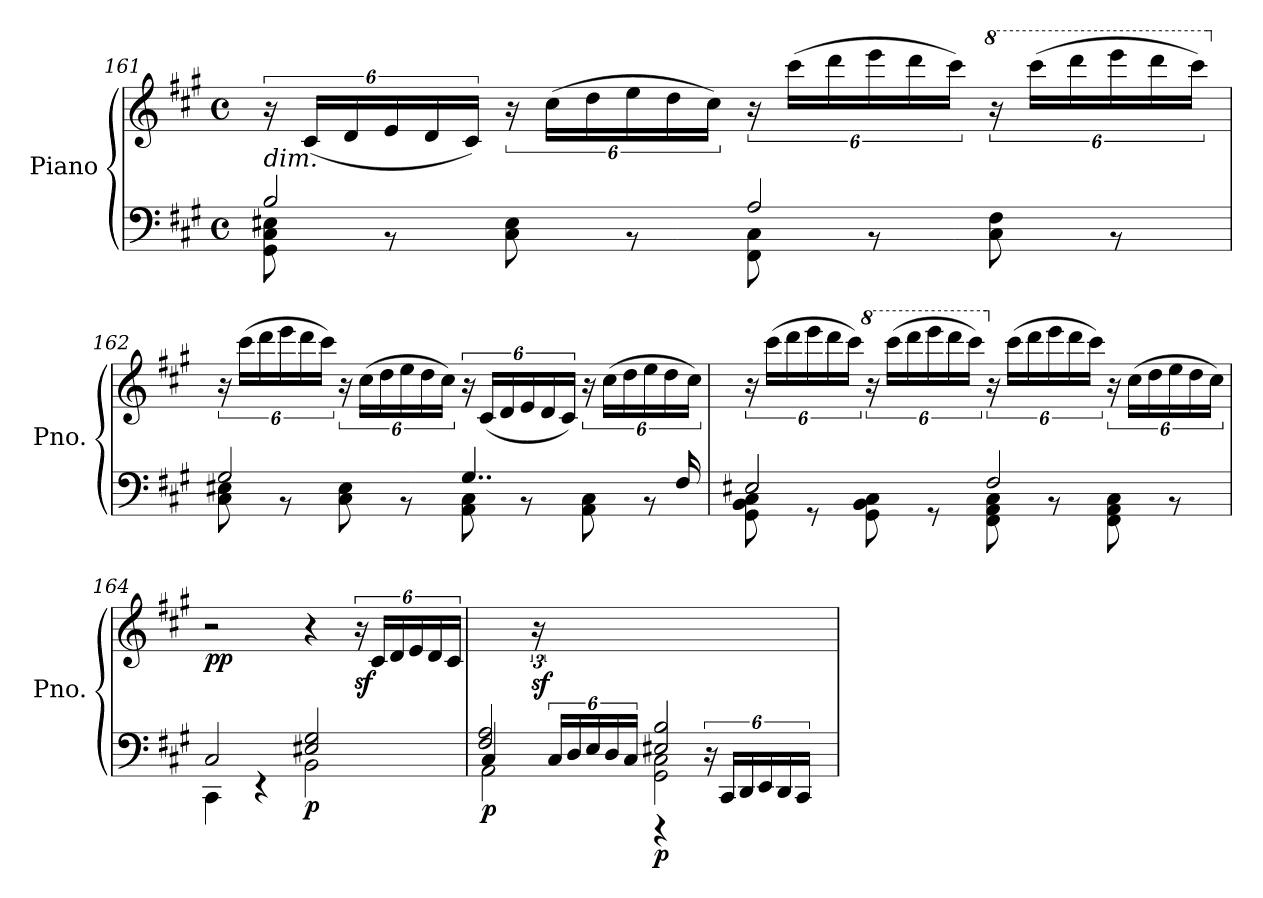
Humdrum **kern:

**kern	**kern	**dynam
*part1	*part1	*part1
*staff2	*staff1	*staff1/2
*I"Piano	*	*
*I'Pno.	*	*
!!LO:PB:g=z
*clefF4	*clefG2	*
*k[f#c#g#]	*k[f#c#g#]	*
*M4/4	*M4/4	*
*met(c)	*met(c)	*
=161	=161	=161
*^	*	*
!	!	!LO:TX:b:i:t=dim.	!
2B/	8GG#\ 8C#\ 8E#X\	24r	.
.	.	(<24c#/LL	.
.	.	24d/	.
.	8r	24e/	.
.	.	24d/	.
.	.	24c#/JJ)	.
.	8C#\ 8E#\	24r	.
.	.	(>24cc#\LL	.
.	.	24dd\	.
.	8r	24ee\	.
.	.	24dd\	.
.	.	24cc#\JJ)	.
2A/	8FF#\ 8C#\	24r	.
.	.	(>24ccc#\LL	.
.	.	24ddd\	.
.	8r	24eee\	.
.	.	24ddd\	.
.	.	24ccc#\JJ)	.
*	*	*8va	*
.	8C#\ 8F#\	24r	.
.	.	(>24cccc#\LL	.
.	.	24dddd\	.
.	8r	24eeee\	.
.	.	24dddd\	.
.	.	24cccc#\JJ)	.
=162	=162	=162	=162
*	*	*X8va	*
2G#/	8C#\ 8E#X\	24r	.
.	.	(>24ccc#\LL	.
.	.	24ddd\	.
.	8r	24eee\	.
.	.	24ddd\	.
.	.	24ccc#\JJ)	.
.	8C#\ 8E#\	24r	.
.	.	(>24cc#\LL	.
.	.	24dd\	.
.	8r	24ee\	.
.	.	24dd\	.
.	.	24cc#\JJ)	.
4..G#/	8AA\ 8C#\	24r	.
.	.	(<24c#/LL	.
.	.	24d/	.
.	8r	24e/	.
.	.	24d/	.
.	.	24c#/JJ)	.
.	8AA\ 8C#\	24r	.
.	.	(>24cc#\LL	.
.	.	24dd\	.
.	8r	24ee\	.
.	.	24dd\	.
16F#/	.	.	.
.	.	24cc#\JJ)	.
!!LO:LB:g=z
=163	=163	=163	=163
2E#X/	8GG#\ 8BB\ 8C#\	24r	.
.	.	(>24ccc#\LL	.
.	.	24ddd\	.
.	8r	24eee\	.
.	.	24ddd\	.
.	.	24ccc#\JJ)	.
*	*	*8va	*
.	8GG#\ 8BB\ 8C#\	24r	.
.	.	(>24cccc#\LL	.
.	.	24dddd\	.
.	8r	24eeee\	.
.	.	24dddd\	.
.	.	24cccc#\JJ)	.
*	*	*X8va	*
2F#/	8FF#\ 8AA\ 8C#\	24r	.
.	.	(>24ccc#\LL	.
.	.	24ddd\	.
.	8r	24eee\	.
.	.	24ddd\	.
.	.	24ccc#\JJ)	.
.	8FF#\ 8AA\ 8C#\	24r	.
.	.	(>24cc#\LL	.
.	.	24dd\	.
.	8r	24ee\	.
.	.	24dd\	.
.	.	24cc#\JJ)	.
=164	=164	=164	=164
!	!	!	!LO:DY:b
2C#/	4CC#\	2r	pp
.	4r	.	.
*	*	*MM60	*
!	!	!	!LO:DY:b=2
2E#X/ 2G#/	2BB\	4r	p
!	!	!	!LO:DY:b
.	.	24r	sf
.	.	24c#/LL	.
.	.	24d/	.
.	.	24e/	.
.	.	24d/	.
.	.	24c#/JJ	.
*v	*v	*	*
=165	=165	=165
*	*MM40	*
*^	*	*
*	*^	*	*
!	!	!	!	!LO:DY:b=2
4C#/	2F#/ 2A/	2AA\	4ryy	p
!	!	!	!	!LO:DY:b
24ryy	.	.	24r	sf
24C#/LL	.	.	24%5ryy	.
24D/	.	.	.	.
24E/	.	.	.	.
24D/	.	.	.	.
24C#/JJ	.	.	.	.
*	*	*	*MM20	*
!	!	!	!	!LO:DY:b=2
2E#X/ 2B/	4rDDD	2GG#\ 2C#\	24%11ryy	p
.	24r	.	.	.
.	24CC#/LL	.	.	.
.	24DD/	.	.	.
.	24EE/	.	.	.
.	24DD/	.	.	.
*	*	*	*MM5	*
.	24CC#/JJ	.	24ryy	.
*v	*v	*v	*	*
=	=	=
*-	*-	*-
